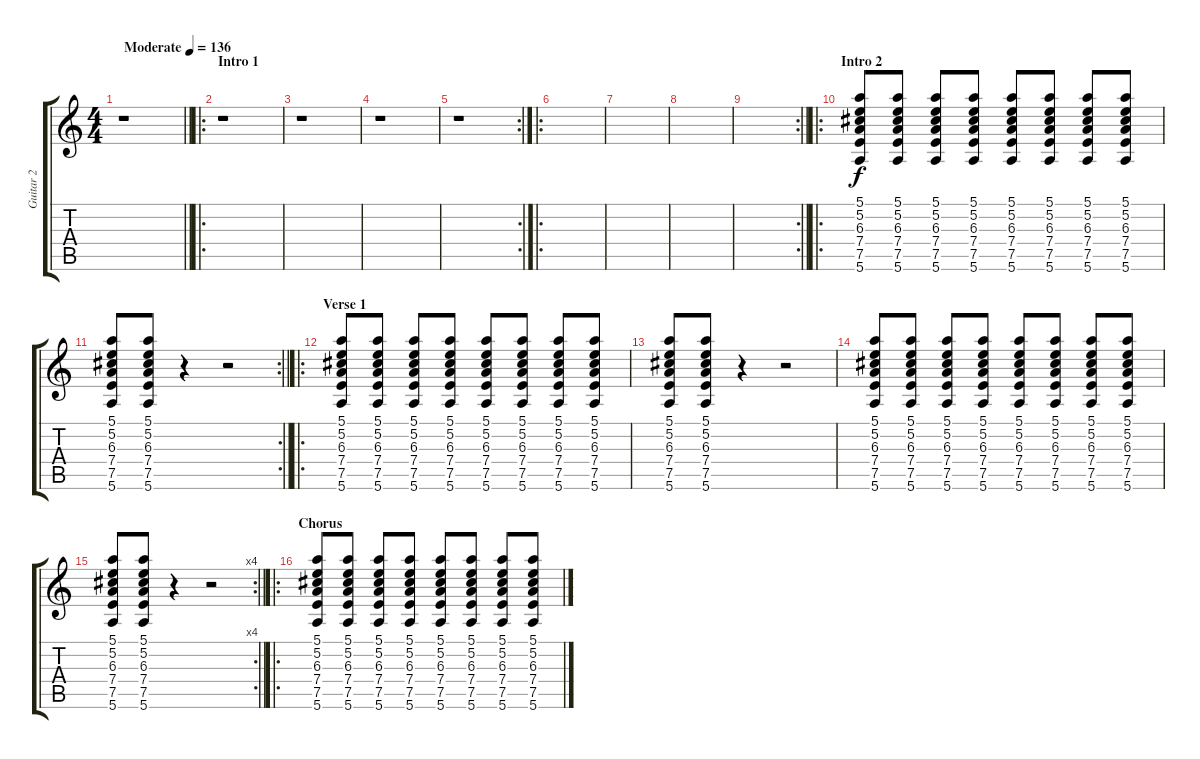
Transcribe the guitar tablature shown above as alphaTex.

\track ("Guitar 2" "Guitar 2") {instrument electricguitarjazz}
\staff {score tabs}
\tuning (E4 B3 G3 D3 A2 E2) {hide}
\ts (4 4)
\tempo (136 "Moderate")
\clef g2
\barLineRight lightlight
\ks c
r.1{dy f instrument electricguitarjazz} |
\ro
\section ("" "Intro 1")
r.1 |
r.1 |
r.1 |
\rc 2
r.1 |
\ro
|
|
|
\rc 2
\barLineRight lightlight
|
\ro
\section ("" "Intro 2")
(5.1 5.2 6.3 7.4 7.5 5.6).8 (5.1 5.2 6.3 7.4 7.5 5.6).8 (5.1 5.2 6.3 7.4 7.5 5.6).8 (5.1 5.2 6.3 7.4 7.5 5.6).8 (5.1 5.2 6.3 7.4 7.5 5.6).8 (5.1 5.2 6.3 7.4 7.5 5.6).8 (5.1 5.2 6.3 7.4 7.5 5.6).8 (5.1 5.2 6.3 7.4 7.5 5.6).8 |
\rc 2
\barLineRight lightlight
(5.1 5.2 6.3 7.4 7.5 5.6).8 (5.1 5.2 6.3 7.4 7.5 5.6).8 r.4 r.2 |
\ro
\section ("" "Verse 1")
(5.1 5.2 6.3 7.4 7.5 5.6).8 (5.1 5.2 6.3 7.4 7.5 5.6).8 (5.1 5.2 6.3 7.4 7.5 5.6).8 (5.1 5.2 6.3 7.4 7.5 5.6).8 (5.1 5.2 6.3 7.4 7.5 5.6).8 (5.1 5.2 6.3 7.4 7.5 5.6).8 (5.1 5.2 6.3 7.4 7.5 5.6).8 (5.1 5.2 6.3 7.4 7.5 5.6).8 |
(5.1 5.2 6.3 7.4 7.5 5.6).8 (5.1 5.2 6.3 7.4 7.5 5.6).8 r.4 r.2 |
(5.1 5.2 6.3 7.4 7.5 5.6).8 (5.1 5.2 6.3 7.4 7.5 5.6).8 (5.1 5.2 6.3 7.4 7.5 5.6).8 (5.1 5.2 6.3 7.4 7.5 5.6).8 (5.1 5.2 6.3 7.4 7.5 5.6).8 (5.1 5.2 6.3 7.4 7.5 5.6).8 (5.1 5.2 6.3 7.4 7.5 5.6).8 (5.1 5.2 6.3 7.4 7.5 5.6).8 |
\rc 4
\barLineRight lightlight
(5.1 5.2 6.3 7.4 7.5 5.6).8 (5.1 5.2 6.3 7.4 7.5 5.6).8 r.4 r.2 |
\ro
\section ("" "Chorus")
(5.1 5.2 6.3 7.4 7.5 5.6).8 (5.1 5.2 6.3 7.4 7.5 5.6).8 (5.1 5.2 6.3 7.4 7.5 5.6).8 (5.1 5.2 6.3 7.4 7.5 5.6).8 (5.1 5.2 6.3 7.4 7.5 5.6).8 (5.1 5.2 6.3 7.4 7.5 5.6).8 (5.1 5.2 6.3 7.4 7.5 5.6).8 (5.1 5.2 6.3 7.4 7.5 5.6).8
